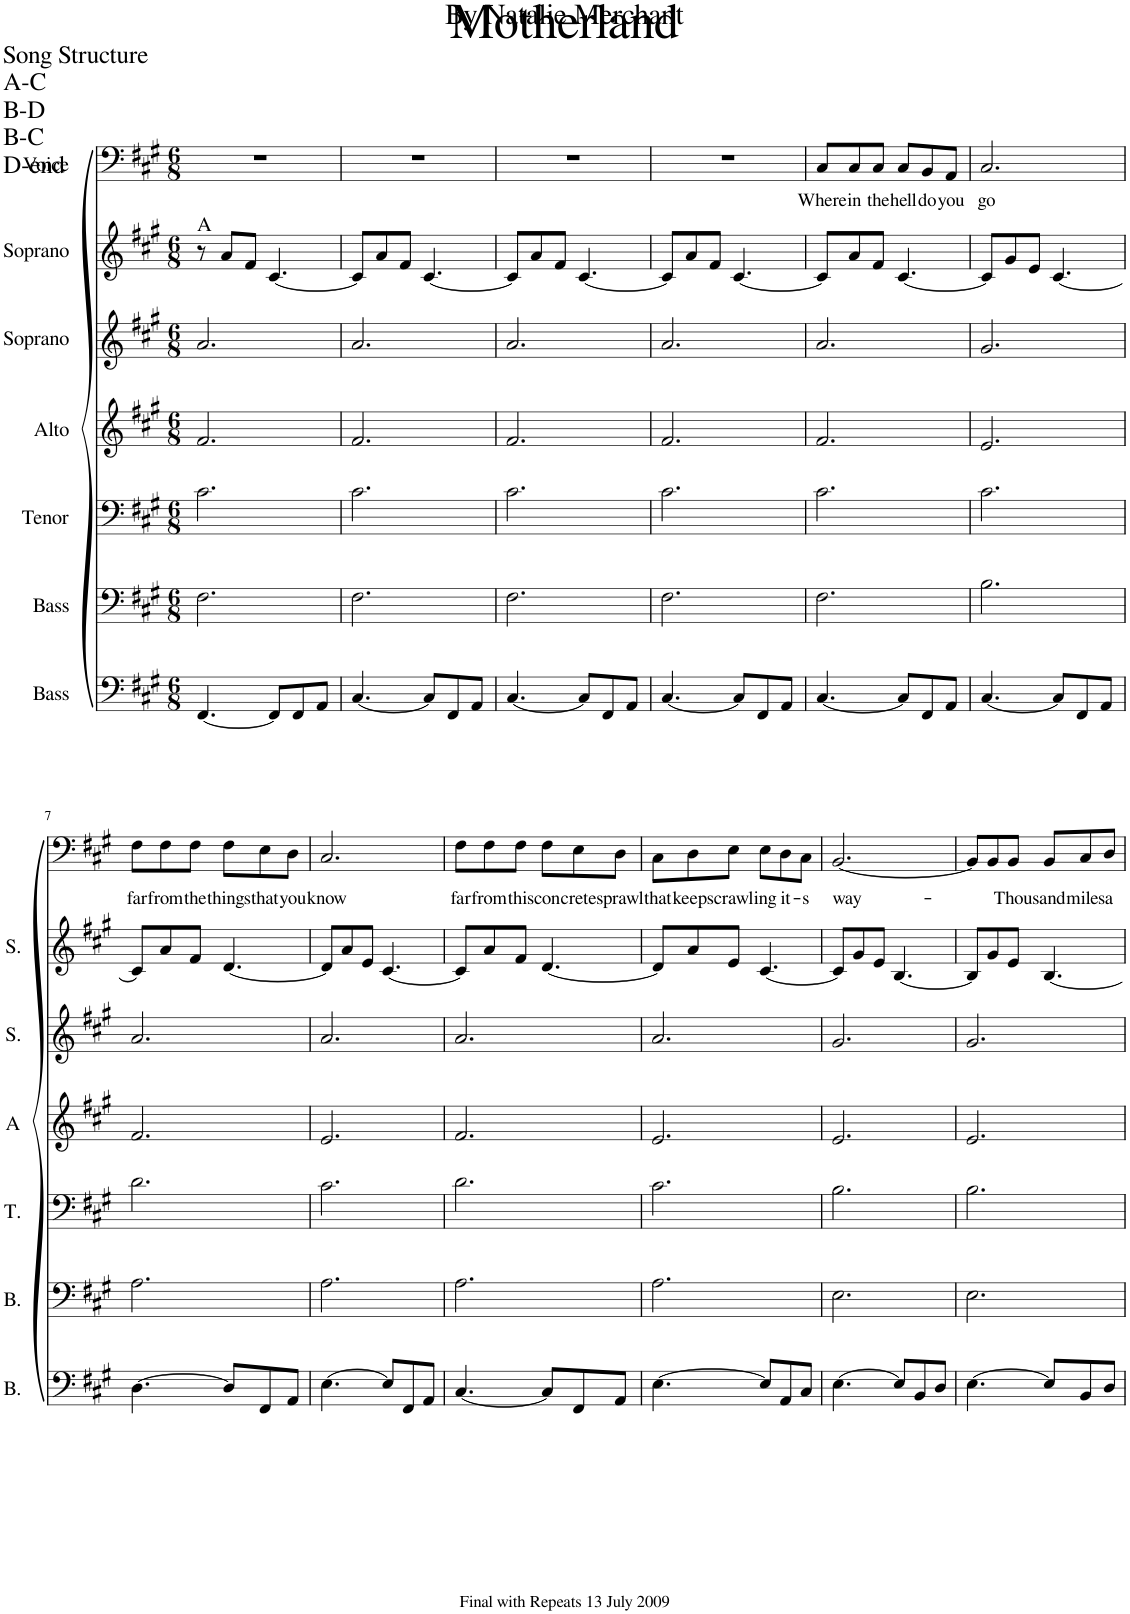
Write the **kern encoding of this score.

**kern	**kern	**kern	**kern	**kern	**kern	**harte	**kern	**text
*part7	*part6	*part5	*part4	*part3	*part2	*part2	*part1	*part1
*staff7	*staff6	*staff5	*staff4	*staff3	*staff2	*	*staff1	*staff1
*I"Bass	*I"Bass	*I"Tenor	*I"Alto	*I"Soprano	*I"Soprano	*	*I"Voice	*
*I'B.	*I'B.	*I'T.	*I'A	*I'S.	*I'S.	*	*	*
*clefF4	*clefF4	*clefF4	*clefG2	*clefG2	*clefG2	*	*clefF4	*
*k[f#c#g#]	*k[f#c#g#]	*k[f#c#g#]	*k[f#c#g#]	*k[f#c#g#]	*k[f#c#g#]	*	*k[f#c#g#]	*
*M6/8	*M6/8	*M6/8	*M6/8	*M6/8	*M6/8	*	*M6/8	*
=1	=1	=1	=1	=1	=1	=1	=1	=1
[4.FF#/	2.F#\	2.c#\	2.f#/	2.a/	8r	A:maj	2.r	.
.	.	.	.	.	8a/L	.	.	.
.	.	.	.	.	8f#/J	.	.	.
8FF#/L]	.	.	.	.	[4.c#/	.	.	.
8FF#/	.	.	.	.	.	.	.	.
8AA/J	.	.	.	.	.	.	.	.
=2	=2	=2	=2	=2	=2	=2	=2	=2
[4.C#/	2.F#\	2.c#\	2.f#/	2.a/	8c#/L]	.	2.r	.
.	.	.	.	.	8a/	.	.	.
.	.	.	.	.	8f#/J	.	.	.
8C#/L]	.	.	.	.	[4.c#/	.	.	.
8FF#/	.	.	.	.	.	.	.	.
8AA/J	.	.	.	.	.	.	.	.
=3	=3	=3	=3	=3	=3	=3	=3	=3
[4.C#/	2.F#\	2.c#\	2.f#/	2.a/	8c#/L]	.	2.r	.
.	.	.	.	.	8a/	.	.	.
.	.	.	.	.	8f#/J	.	.	.
8C#/L]	.	.	.	.	[4.c#/	.	.	.
8FF#/	.	.	.	.	.	.	.	.
8AA/J	.	.	.	.	.	.	.	.
=4	=4	=4	=4	=4	=4	=4	=4	=4
[4.C#/	2.F#\	2.c#\	2.f#/	2.a/	8c#/L]	.	2.r	.
.	.	.	.	.	8a/	.	.	.
.	.	.	.	.	8f#/J	.	.	.
8C#/L]	.	.	.	.	[4.c#/	.	.	.
8FF#/	.	.	.	.	.	.	.	.
8AA/J	.	.	.	.	.	.	.	.
=5	=5	=5	=5	=5	=5	=5	=5	=5
!	!	!	!	!	!	!	!	!LO:LY:b
[4.C#/	2.F#\	2.c#\	2.f#/	2.a/	8c#/L]	.	8C#/L	Where
!	!	!	!	!	!	!	!	!LO:LY:b
.	.	.	.	.	8a/	.	8C#/	in
!	!	!	!	!	!	!	!	!LO:LY:b
.	.	.	.	.	8f#/J	.	8C#/J	the
!	!	!	!	!	!	!	!	!LO:LY:b
8C#/L]	.	.	.	.	[4.c#/	.	8C#/L	hell
!	!	!	!	!	!	!	!	!LO:LY:b
8FF#/	.	.	.	.	.	.	8BB/	do
!	!	!	!	!	!	!	!	!LO:LY:b
8AA/J	.	.	.	.	.	.	8AA/J	you
=6	=6	=6	=6	=6	=6	=6	=6	=6
!	!	!	!	!	!	!	!	!LO:LY:b
[4.C#/	2.B\	2.c#\	2.e/	2.g#/	8c#/L]	.	2.C#/	go
.	.	.	.	.	8g#/	.	.	.
.	.	.	.	.	8e/J	.	.	.
8C#/L]	.	.	.	.	[4.c#/	.	.	.
8FF#/	.	.	.	.	.	.	.	.
8AA/J	.	.	.	.	.	.	.	.
!!LO:LB:g=z
=7	=7	=7	=7	=7	=7	=7	=7	=7
!	!	!	!	!	!	!	!	!LO:LY:b
[4.D\	2.A\	2.d\	2.f#/	2.a/	8c#/L]	.	8F#\L	far
!	!	!	!	!	!	!	!	!LO:LY:b
.	.	.	.	.	8a/	.	8F#\	from
!	!	!	!	!	!	!	!	!LO:LY:b
.	.	.	.	.	8f#/J	.	8F#\J	the
!	!	!	!	!	!	!	!	!LO:LY:b
8D/L]	.	.	.	.	[4.d/	.	8F#\L	things
!	!	!	!	!	!	!	!	!LO:LY:b
8FF#/	.	.	.	.	.	.	8E\	that
!	!	!	!	!	!	!	!	!LO:LY:b
8AA/J	.	.	.	.	.	.	8D\J	you
=8	=8	=8	=8	=8	=8	=8	=8	=8
!	!	!	!	!	!	!	!	!LO:LY:b
[4.E\	2.A\	2.c#\	2.e/	2.a/	8d/L]	.	2.C#/	know
.	.	.	.	.	8a/	.	.	.
.	.	.	.	.	8e/J	.	.	.
8E/L]	.	.	.	.	[4.c#/	.	.	.
8FF#/	.	.	.	.	.	.	.	.
8AA/J	.	.	.	.	.	.	.	.
=9	=9	=9	=9	=9	=9	=9	=9	=9
!	!	!	!	!	!	!	!	!LO:LY:b
[4.C#/	2.A\	2.d\	2.f#/	2.a/	8c#/L]	.	8F#\L	far
!	!	!	!	!	!	!	!	!LO:LY:b
.	.	.	.	.	8a/	.	8F#\	from
!	!	!	!	!	!	!	!	!LO:LY:b
.	.	.	.	.	8f#/J	.	8F#\J	this
!	!	!	!	!	!	!	!	!LO:LY:b
8C#/L]	.	.	.	.	[4.d/	.	8F#\L	con
!	!	!	!	!	!	!	!	!LO:LY:b
8FF#/	.	.	.	.	.	.	8E\	crete
!	!	!	!	!	!	!	!	!LO:LY:b
8AA/J	.	.	.	.	.	.	8D\J	sprawl
=10	=10	=10	=10	=10	=10	=10	=10	=10
!	!	!	!	!	!	!	!	!LO:LY:b
[4.E\	2.A\	2.c#\	2.e/	2.a/	8d/L]	.	8C#\L	that
!	!	!	!	!	!	!	!	!LO:LY:b
.	.	.	.	.	8a/	.	8D\	keeps
!	!	!	!	!	!	!	!	!LO:LY:b
.	.	.	.	.	8e/J	.	8E\J	crawl-
!	!	!	!	!	!	!	!	!LO:LY:b
8E/L]	.	.	.	.	[4.c#/	.	8E\L	-ing
!	!	!	!	!	!	!	!	!LO:LY:b
8AA/	.	.	.	.	.	.	8D\	it-
!	!	!	!	!	!	!	!	!LO:LY:b
8C#/J	.	.	.	.	.	.	8C#\J	-s
=11	=11	=11	=11	=11	=11	=11	=11	=11
!	!	!	!	!	!	!	!	!LO:LY:b
[4.E\	2.E\	2.B\	2.e/	2.g#/	8c#/L]	.	[2.BB/	way-
.	.	.	.	.	8g#/	.	.	.
.	.	.	.	.	8e/J	.	.	.
8E/L]	.	.	.	.	[4.B/	.	.	.
8BB/	.	.	.	.	.	.	.	.
8D/J	.	.	.	.	.	.	.	.
=12	=12	=12	=12	=12	=12	=12	=12	=12
[4.E\	2.E\	2.B\	2.e/	2.g#/	8B/L]	.	8BB/L]	.
.	.	.	.	.	8g#/	.	8BB/	.
!	!	!	!	!	!	!	!	!LO:LY:b
.	.	.	.	.	8e/J	.	8BB/J	-Thou-
!	!	!	!	!	!	!	!	!LO:LY:b
8E/L]	.	.	.	.	[4.B/	.	8BB/L	-sand
!	!	!	!	!	!	!	!	!LO:LY:b
8BB/	.	.	.	.	.	.	8C#/	miles
!	!	!	!	!	!	!	!	!LO:LY:b
8D/J	.	.	.	.	.	.	8D/J	a
=	=	=	=	=	=	=	=	=
*-	*-	*-	*-	*-	*-	*-	*-	*-
